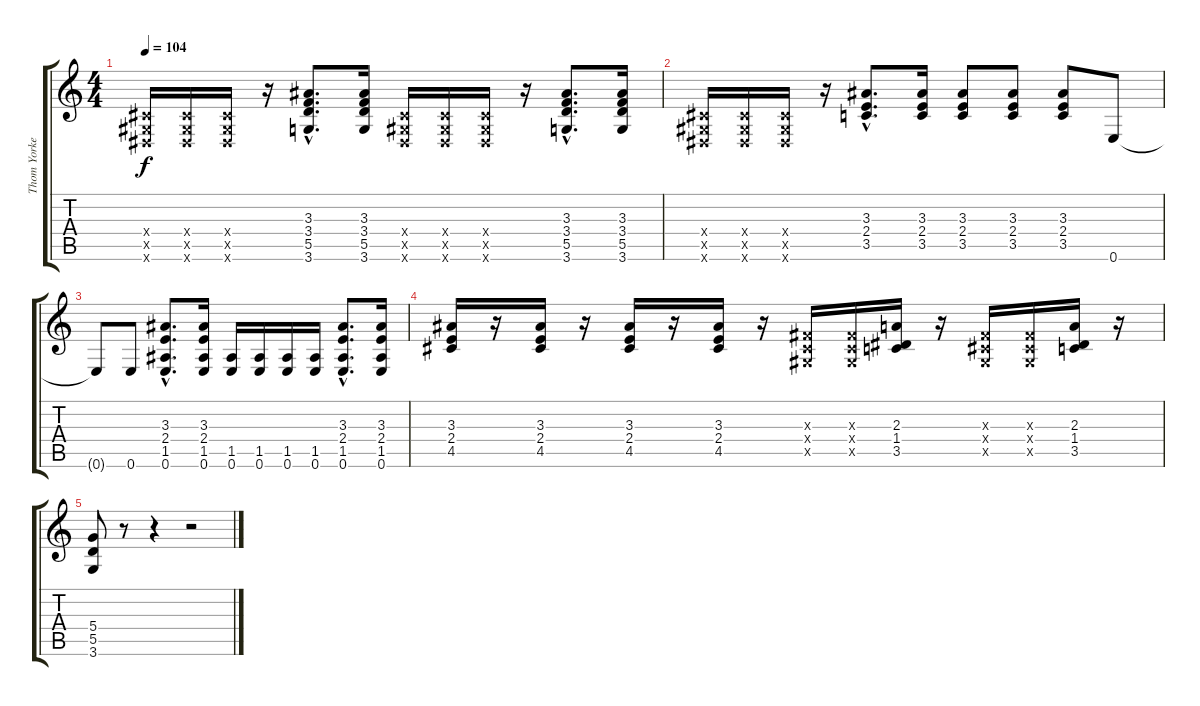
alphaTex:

\track ("Thom Yorke" "Thom Yorke") {instrument overdrivenguitar}
\staff {score tabs}
\tuning (E4 B3 G3 D3 A2 E2) {hide}
\ts (4 4)
\tempo 104
\clef g2
\ks c
(-1.4{x} -1.5{x} -1.6{x}).16{dy f} (-1.4{x} -1.5{x} -1.6{x}).16 (-1.4{x} -1.5{x} -1.6{x}).16 r.16 (3.3{hac} 3.4{hac} 5.5{hac} 3.6{hac}).8{d} (3.3 3.4 5.5 3.6).16 (-1.4{x} -1.5{x} -1.6{x}).16 (-1.4{x} -1.5{x} -1.6{x}).16 (-1.4{x} -1.5{x} -1.6{x}).16 r.16 (3.3{hac} 3.4{hac} 5.5{hac} 3.6{hac}).8{d} (3.3 3.4 5.5 3.6).16 |
(-1.4{x} -1.5{x} -1.6{x}).16 (-1.4{x} -1.5{x} -1.6{x}).16 (-1.4{x} -1.5{x} -1.6{x}).16 r.16 (3.3{hac} 2.4{hac} 3.5{hac}).8{d} (3.3 2.4 3.5).16 (3.3 2.4 3.5).8 (3.3 2.4 3.5).8 (3.3 2.4 3.5).8 0.6.8 |
0.6{t}.8 0.6.8 (3.3{hac} 2.4{hac} 1.5{hac} 0.6{hac}).8{d} (3.3 2.4 1.5 0.6).16 (1.5 0.6).16 (1.5 0.6).16 (1.5 0.6).16 (1.5 0.6).16 (3.3{hac} 2.4{hac} 1.5{hac} 0.6{hac}).8{d} (3.3 2.4 1.5 0.6).16 |
(3.3 2.4 4.5).16 r.16 (3.3 2.4 4.5).16 r.16 (3.3 2.4 4.5).16 r.16 (3.3 2.4 4.5).16 r.16 (-1.3{x} -1.4{x} -1.5{x}).16 (-1.3{x} -1.4{x} -1.5{x}).16 (2.3 1.4 3.5).16 r.16 (-1.3{x} -1.4{x} -1.5{x}).16 (-1.3{x} -1.4{x} -1.5{x}).16 (2.3 1.4 3.5).16 r.16 |
(5.4 5.5 3.6).8 r.8 r.4 r.2
